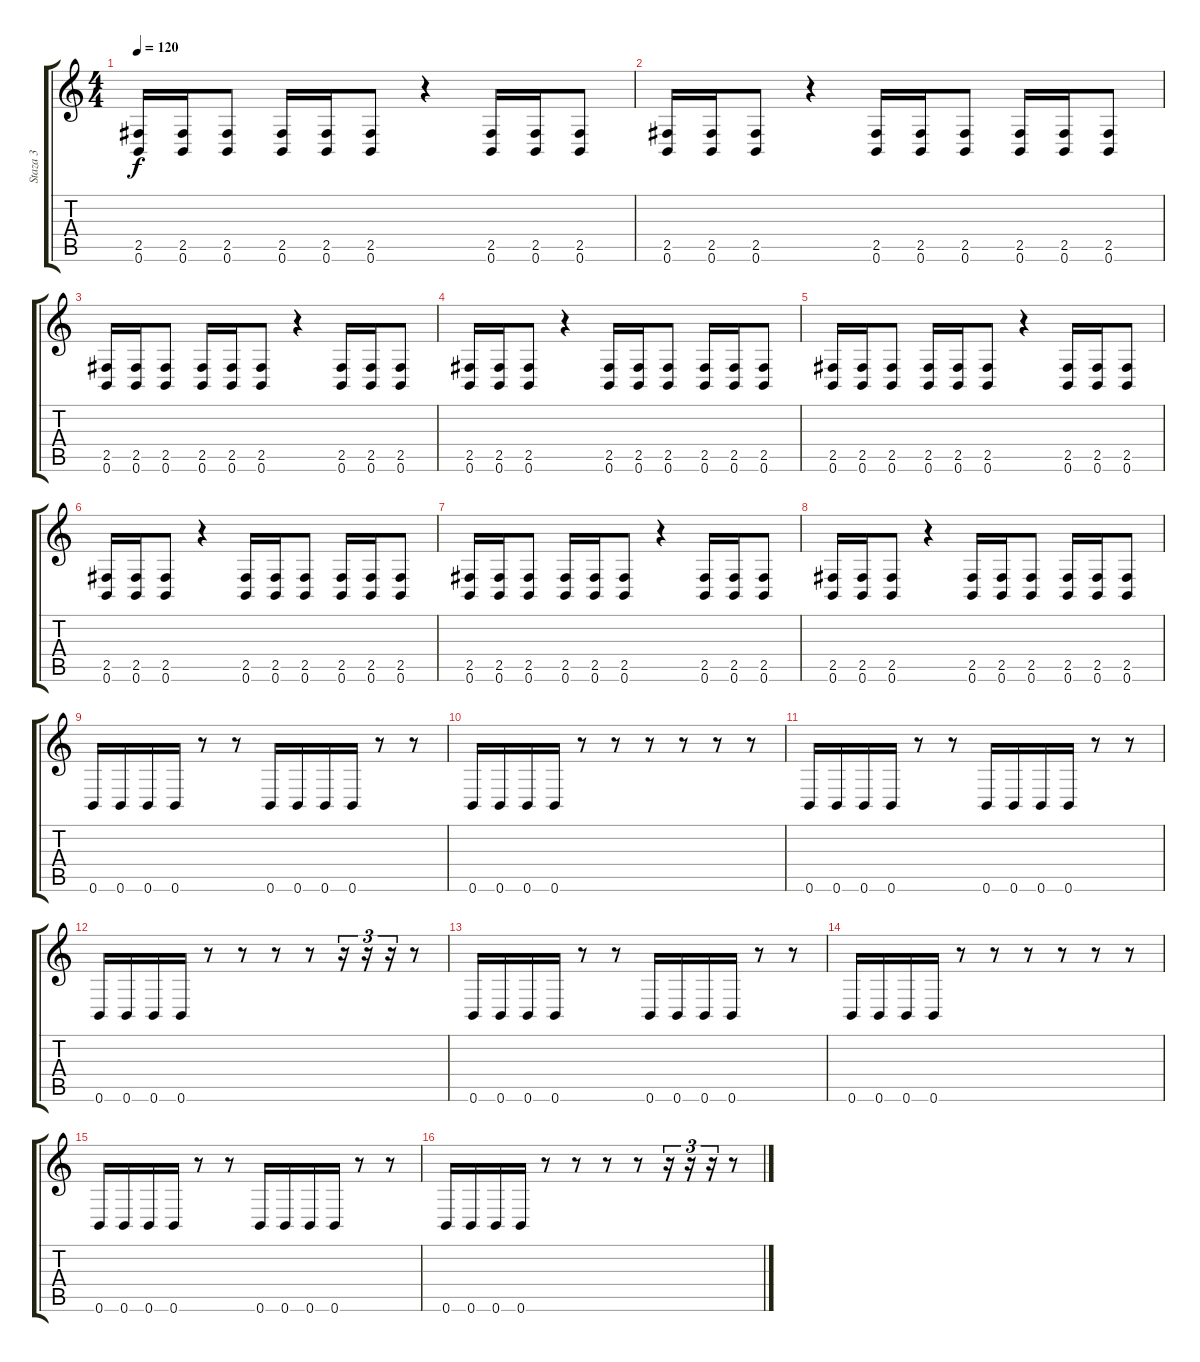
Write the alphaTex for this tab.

\track ("Staza 3" "Staza 3") {instrument overdrivenguitar}
\staff {score tabs}
\tuning (B3 Gb3 D3 A2 E2 B1) {hide}
\ts (4 4)
\tempo 120
\clef g2
\ks c
(2.5 0.6).16{dy f} (2.5 0.6).16 (2.5 0.6).8 (2.5 0.6).16 (2.5 0.6).16 (2.5 0.6).8 r.4 (2.5 0.6).16 (2.5 0.6).16 (2.5 0.6).8 |
(2.5 0.6).16 (2.5 0.6).16 (2.5 0.6).8 r.4 (2.5 0.6).16 (2.5 0.6).16 (2.5 0.6).8 (2.5 0.6).16 (2.5 0.6).16 (2.5 0.6).8 |
(2.5 0.6).16 (2.5 0.6).16 (2.5 0.6).8 (2.5 0.6).16 (2.5 0.6).16 (2.5 0.6).8 r.4 (2.5 0.6).16 (2.5 0.6).16 (2.5 0.6).8 |
(2.5 0.6).16 (2.5 0.6).16 (2.5 0.6).8 r.4 (2.5 0.6).16 (2.5 0.6).16 (2.5 0.6).8 (2.5 0.6).16 (2.5 0.6).16 (2.5 0.6).8 |
(2.5 0.6).16 (2.5 0.6).16 (2.5 0.6).8 (2.5 0.6).16 (2.5 0.6).16 (2.5 0.6).8 r.4 (2.5 0.6).16 (2.5 0.6).16 (2.5 0.6).8 |
(2.5 0.6).16 (2.5 0.6).16 (2.5 0.6).8 r.4 (2.5 0.6).16 (2.5 0.6).16 (2.5 0.6).8 (2.5 0.6).16 (2.5 0.6).16 (2.5 0.6).8 |
(2.5 0.6).16 (2.5 0.6).16 (2.5 0.6).8 (2.5 0.6).16 (2.5 0.6).16 (2.5 0.6).8 r.4 (2.5 0.6).16 (2.5 0.6).16 (2.5 0.6).8 |
(2.5 0.6).16 (2.5 0.6).16 (2.5 0.6).8 r.4 (2.5 0.6).16 (2.5 0.6).16 (2.5 0.6).8 (2.5 0.6).16 (2.5 0.6).16 (2.5 0.6).8 |
0.6.16 0.6.16 0.6.16 0.6.16 r.8 r.8 0.6.16 0.6.16 0.6.16 0.6.16 r.8 r.8 |
0.6.16 0.6.16 0.6.16 0.6.16 r.8 r.8 r.8 r.8 r.8 r.8 |
0.6.16 0.6.16 0.6.16 0.6.16 r.8 r.8 0.6.16 0.6.16 0.6.16 0.6.16 r.8 r.8 |
0.6.16 0.6.16 0.6.16 0.6.16 r.8 r.8 r.8 r.8 r.16{tu (3 2)} r.16{tu (3 2)} r.16{tu (3 2)} r.8 |
0.6.16 0.6.16 0.6.16 0.6.16 r.8 r.8 0.6.16 0.6.16 0.6.16 0.6.16 r.8 r.8 |
0.6.16 0.6.16 0.6.16 0.6.16 r.8 r.8 r.8 r.8 r.8 r.8 |
0.6.16 0.6.16 0.6.16 0.6.16 r.8 r.8 0.6.16 0.6.16 0.6.16 0.6.16 r.8 r.8 |
0.6.16 0.6.16 0.6.16 0.6.16 r.8 r.8 r.8 r.8 r.16{tu (3 2)} r.16{tu (3 2)} r.16{tu (3 2)} r.8
